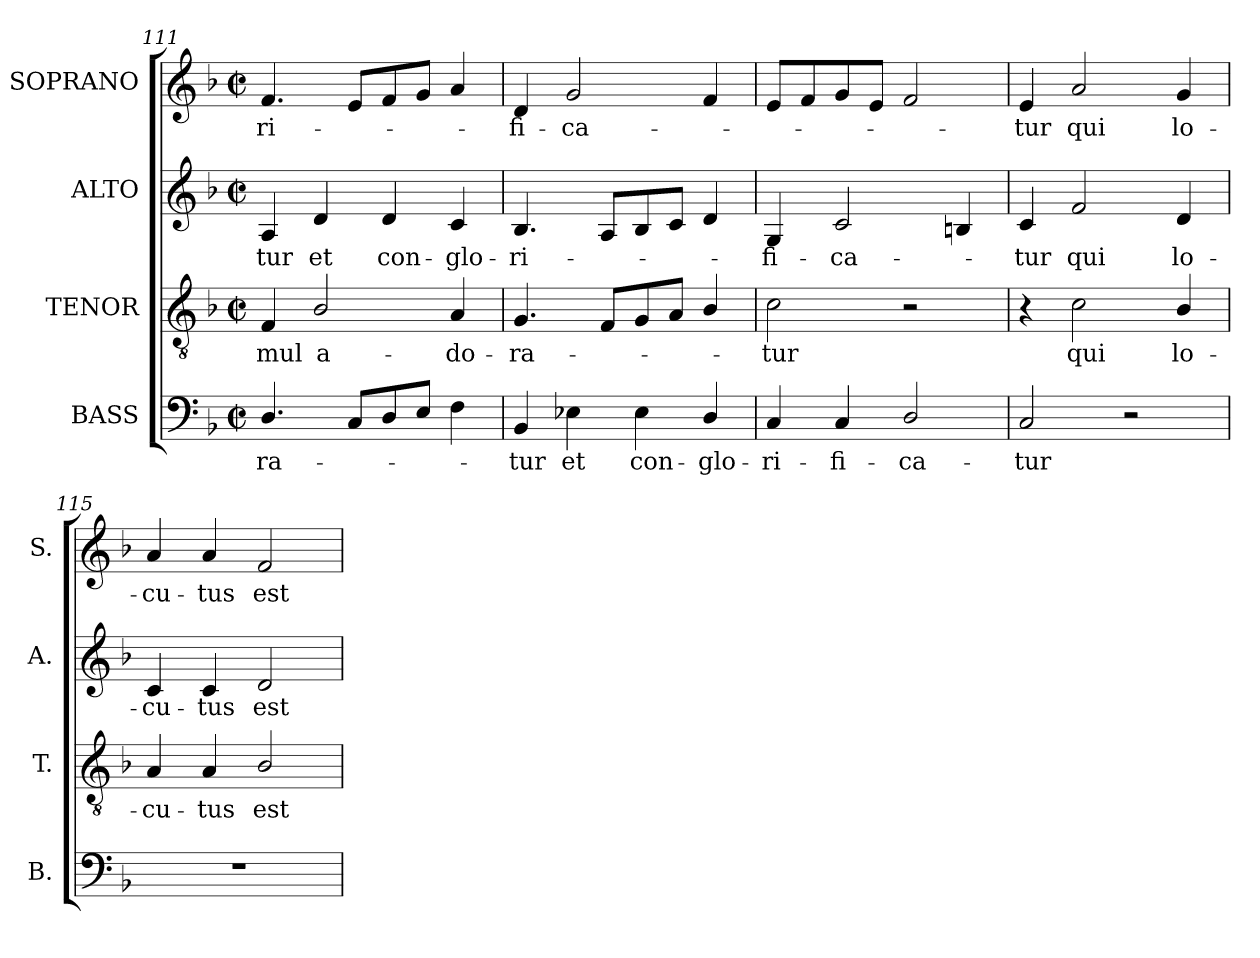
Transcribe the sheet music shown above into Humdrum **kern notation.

**kern	**text	**kern	**text	**kern	**text	**kern	**text
*part4	*part4	*part3	*part3	*part2	*part2	*part1	*part1
*staff4	*staff4	*staff3	*staff3	*staff2	*staff2	*staff1	*staff1
*I"BASS	*	*I"TENOR	*	*I"ALTO	*	*I"SOPRANO	*
*I'B.	*	*I'T.	*	*I'A.	*	*I'S.	*
*clefF4	*	*clefGv2	*	*clefG2	*	*clefG2	*
*	*	*ITrd7c12	*	*	*	*	*
*k[b-]	*	*k[b-]	*	*k[b-]	*	*k[b-]	*
*F:	*	*F:	*	*F:	*	*F:	*
*M2/2	*	*M2/2	*	*M2/2	*	*M2/2	*
*met(c|)	*	*met(c|)	*	*met(c|)	*	*met(c|)	*
=111	=111	=111	=111	=111	=111	=111	=111
!	!LO:LY:b:color=#000000	!	!	!	!	!	!
!	!	!	!LO:LY:b:color=#000000	!	!	!	!
!	!	!	!	!	!LO:LY:b:color=#000000	!	!
!	!	!	!	!	!	!	!LO:LY:b:color=#000000
4.Di/	-ra-	4FFi/	-mul	4Ai/	-tur	4.fi/	ri-
!	!	!	!LO:LY:b:color=#000000	!	!	!	!
!	!	!	!	!	!LO:LY:b:color=#000000	!	!
.	.	2BB-i/	a-	4di/	et	.	.
8Ci/L	.	.	.	.	.	8ei/L	.
!	!	!	!	!	!LO:LY:b:color=#000000	!	!
8Di/	.	.	.	4di/	con-	8fi/	.
8Ei/J	.	.	.	.	.	8gi/J	.
!	!	!	!LO:LY:b:color=#000000	!	!	!	!
!	!	!	!	!	!LO:LY:b:color=#000000	!	!
4Fi\	.	4AAi/	-do-	4ci/	-glo-	4ai/	.
!!LO:PB:g=z
=112	=112	=112	=112	=112	=112	=112	=112
!	!LO:LY:b:color=#000000	!	!	!	!	!	!
!	!	!	!LO:LY:b:color=#000000	!	!	!	!
!	!	!	!	!	!LO:LY:b:color=#000000	!	!
!	!	!	!	!	!	!	!LO:LY:b:color=#000000
4BB-i/	-tur	4.GGi/	-ra-	4.B-i/	-ri-	4di/	-fi-
!	!LO:LY:b:color=#000000	!	!	!	!	!	!
!	!	!	!	!	!	!	!LO:LY:b:color=#000000
4E-Xi\	et	.	.	.	.	2gi/	-ca-
.	.	8FFi/L	.	8Ai/L	.	.	.
!	!LO:LY:b:color=#000000	!	!	!	!	!	!
4E-i\	con-	8GGi/	.	8B-i/	.	.	.
.	.	8AAi/J	.	8ci/J	.	.	.
!	!LO:LY:b:color=#000000	!	!	!	!	!	!
4Di/	-glo-	4BB-i/	.	4di/	.	4fi/	.
=113	=113	=113	=113	=113	=113	=113	=113
!	!LO:LY:b:color=#000000	!	!	!	!	!	!
!	!	!	!LO:LY:b:color=#000000	!	!	!	!
!	!	!	!	!	!LO:LY:b:color=#000000	!	!
4Ci/	-ri-	2Ci\	-tur	4Gi/	-fi-	8ei/L	.
.	.	.	.	.	.	8fi/	.
!	!LO:LY:b:color=#000000	!	!	!	!	!	!
!	!	!	!	!	!LO:LY:b:color=#000000	!	!
4Ci/	-fi-	.	.	2ci/	-ca-	8gi/	.
.	.	.	.	.	.	8ei/J	.
!	!LO:LY:b:color=#000000	!	!	!	!	!	!
2Di/	-ca-	2r	.	.	.	2fi/	.
.	.	.	.	4Bni/	.	.	.
=114	=114	=114	=114	=114	=114	=114	=114
!	!LO:LY:b:color=#000000	!	!	!	!	!	!
!	!	!	!	!	!LO:LY:b:color=#000000	!	!
!	!	!	!	!	!	!	!LO:LY:b:color=#000000
2Ci/	-tur	4r	.	4ci/	-tur	4ei/	-tur
!	!	!	!LO:LY:b:color=#000000	!	!	!	!
!	!	!	!	!	!LO:LY:b:color=#000000	!	!
!	!	!	!	!	!	!	!LO:LY:b:color=#000000
.	.	2Ci\	qui	2fi/	qui	2ai/	qui
2r	.	.	.	.	.	.	.
!	!	!	!LO:LY:b:color=#000000	!	!	!	!
!	!	!	!	!	!LO:LY:b:color=#000000	!	!
!	!	!	!	!	!	!	!LO:LY:b:color=#000000
.	.	4BB-i/	lo-	4di/	lo-	4gi/	lo-
=115	=115	=115	=115	=115	=115	=115	=115
!	!	!	!LO:LY:b:color=#000000	!	!	!	!
!	!	!	!	!	!LO:LY:b:color=#000000	!	!
!	!	!	!	!	!	!	!LO:LY:b:color=#000000
1r	.	4AAi/	-cu-	4ci/	-cu-	4ai/	-cu-
!	!	!	!LO:LY:b:color=#000000	!	!	!	!
!	!	!	!	!	!LO:LY:b:color=#000000	!	!
!	!	!	!	!	!	!	!LO:LY:b:color=#000000
.	.	4AAi/	-tus	4ci/	-tus	4ai/	-tus
!	!	!	!LO:LY:b:color=#000000	!	!	!	!
!	!	!	!	!	!LO:LY:b:color=#000000	!	!
!	!	!	!	!	!	!	!LO:LY:b:color=#000000
.	.	2BB-i/	est	2di/	est	2fi/	est
=	=	=	=	=	=	=	=
*-	*-	*-	*-	*-	*-	*-	*-
